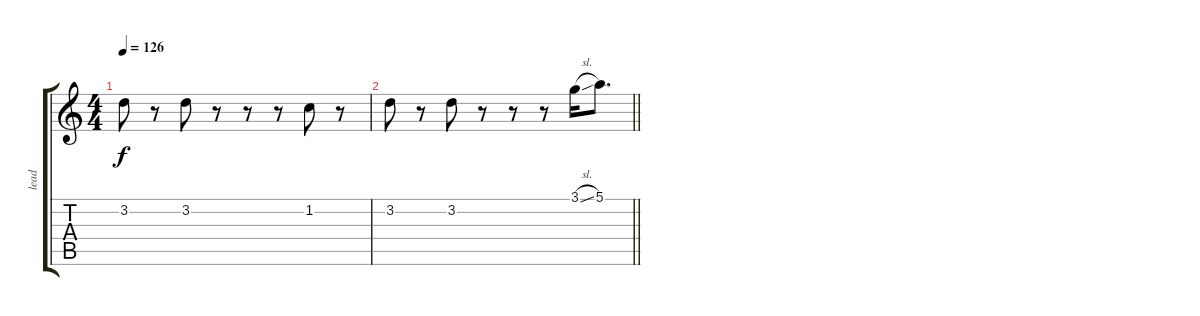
\track ("lead" "lead") {instrument acousticguitarsteel}
\staff {score tabs}
\tuning (E4 B3 G3 D3 A2 E2) {hide}
\ts (4 4)
\tempo 126
\clef g2
\ks c
3.2.8{dy f} r.8 3.2.8 r.8 r.8 r.8 1.2.8 r.8 |
\barLineRight lightlight
3.2.8 r.8 3.2.8 r.8 r.8 r.8 3.1{sl}.16 5.1.8{d}
